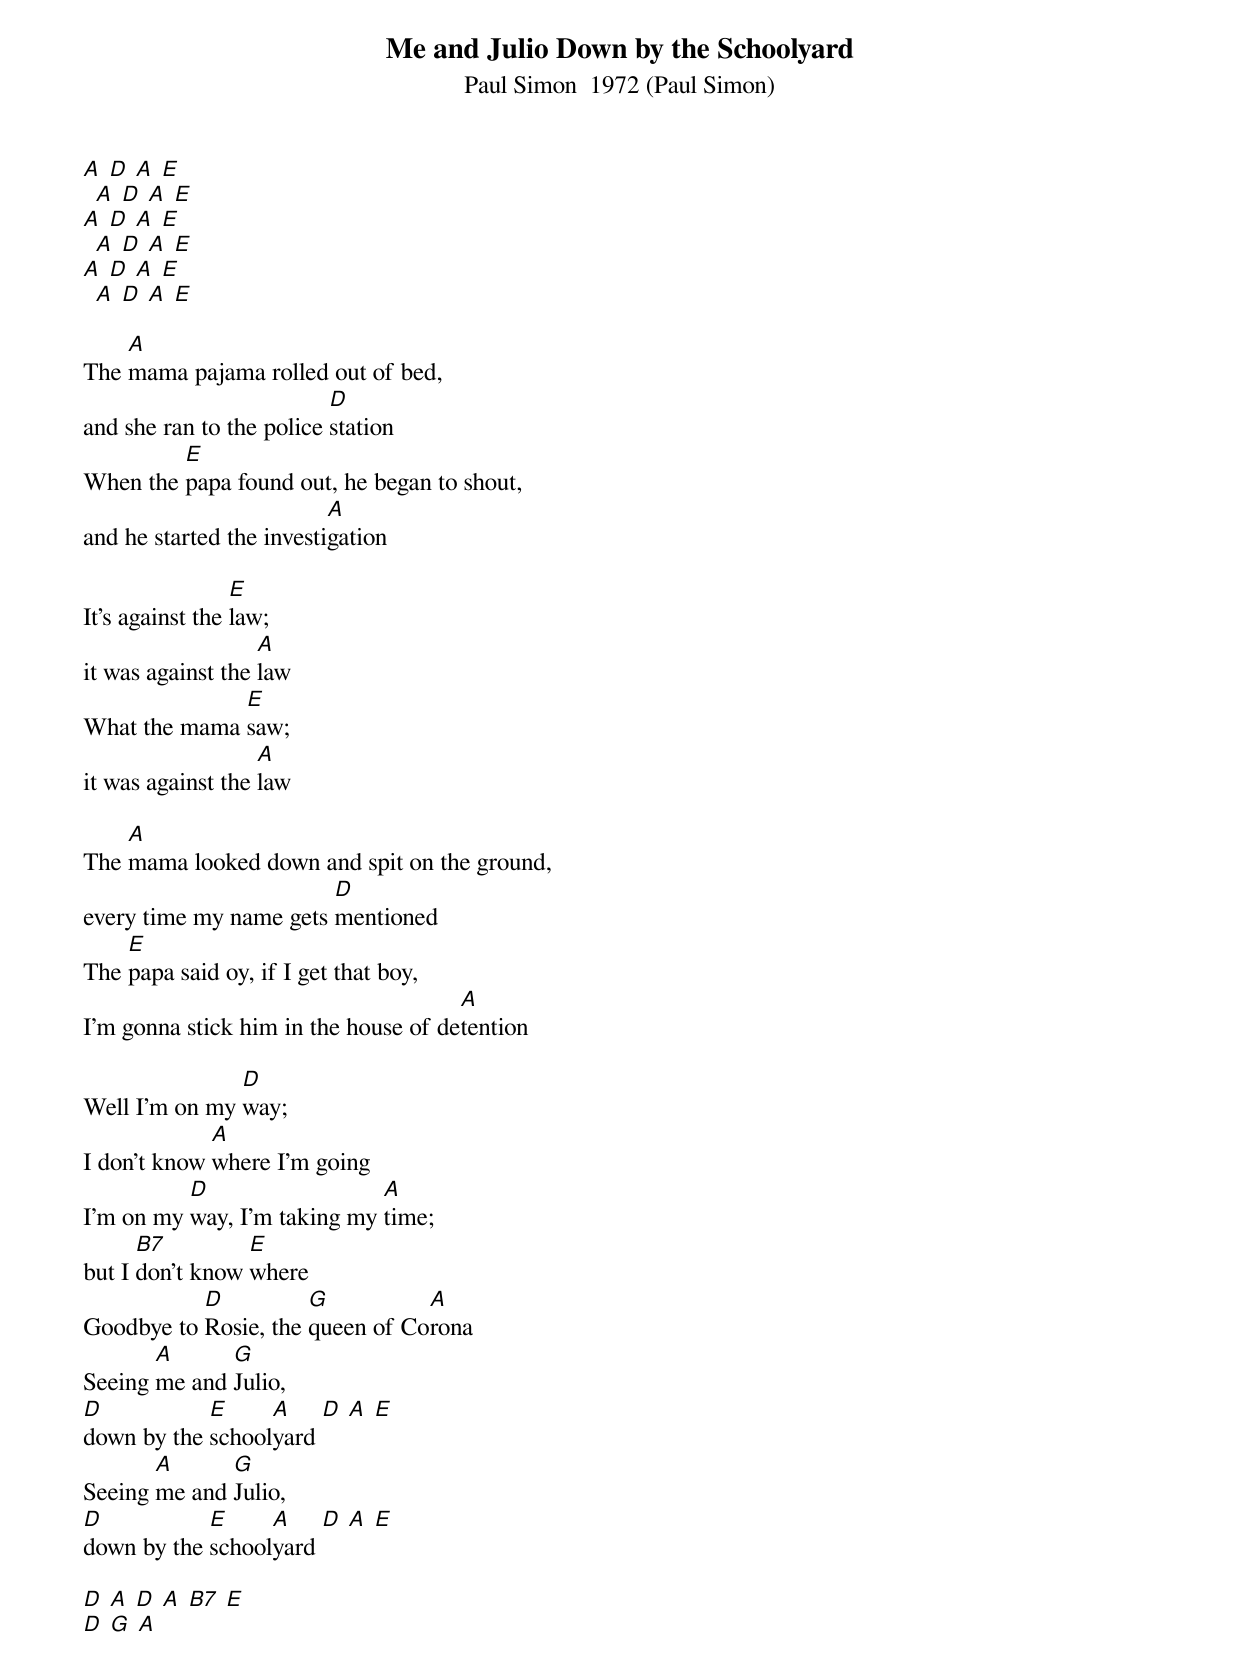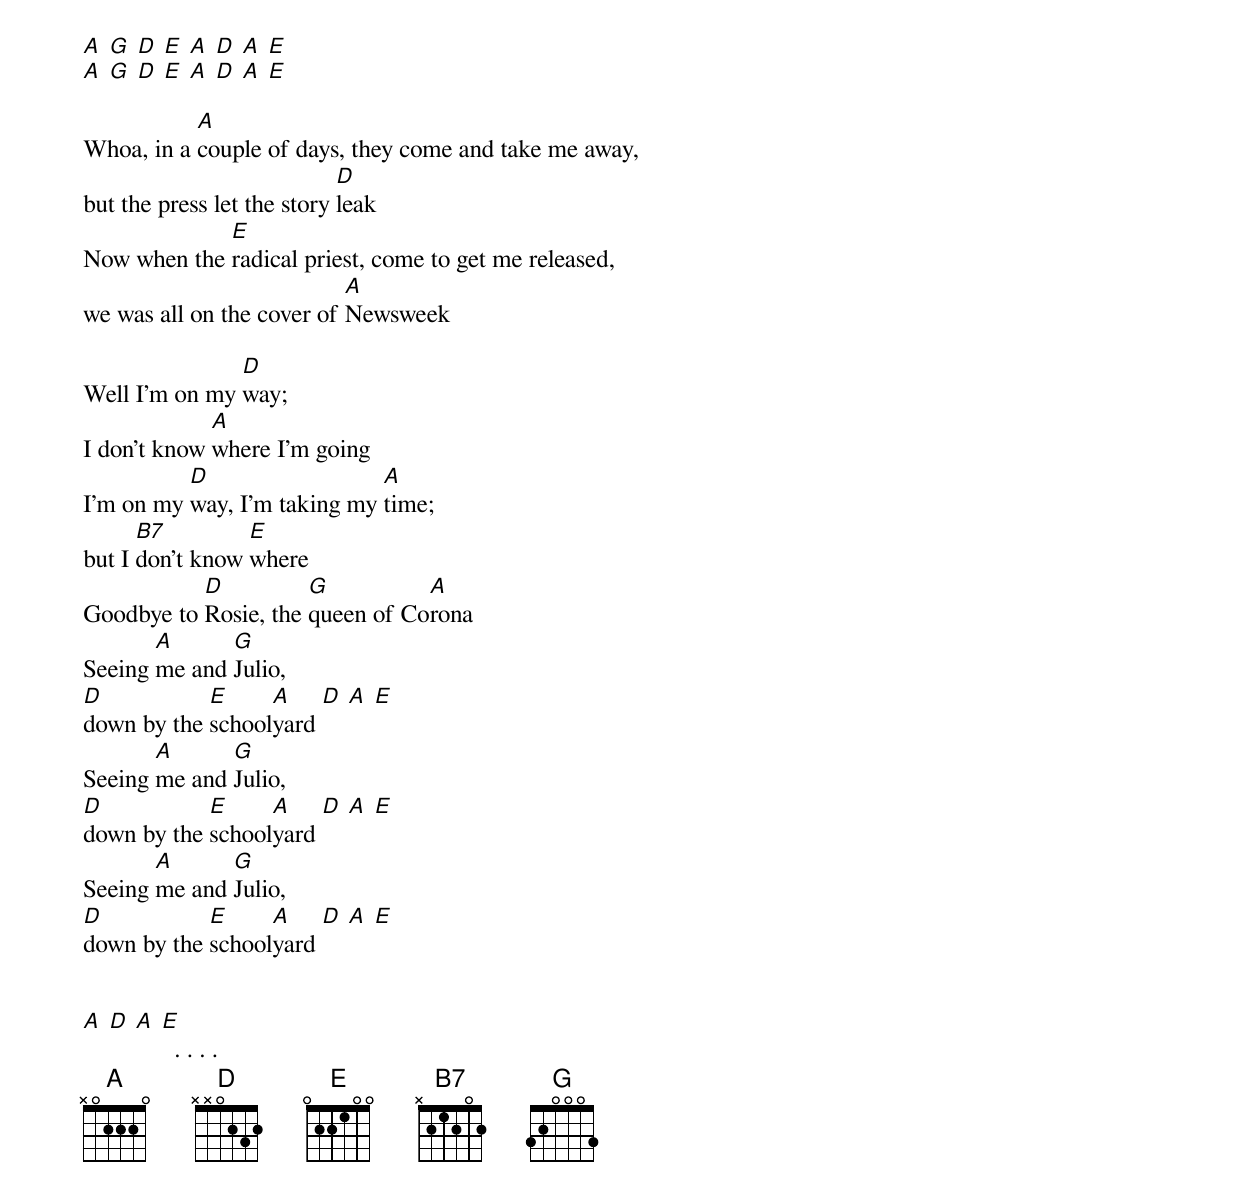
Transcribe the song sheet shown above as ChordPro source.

{t: Me and Julio Down by the Schoolyard}
{st: Paul Simon  1972 (Paul Simon)}

[A] [D] [A] [E]
  [A] [D] [A] [E]
[A] [D] [A] [E]
  [A] [D] [A] [E]
[A] [D] [A] [E]
  [A] [D] [A] [E]

The [A]mama pajama rolled out of bed,
and she ran to the police [D]station
When the [E]papa found out, he began to shout,
and he started the investi[A]gation

It's against the [E]law;
it was against the [A]law
What the mama [E]saw;
it was against the [A]law

The [A]mama looked down and spit on the ground,
every time my name gets [D]mentioned
The [E]papa said oy, if I get that boy,
I'm gonna stick him in the house of de[A]tention

Well I'm on my [D]way;
I don't know [A]where I'm going
I'm on my [D]way, I'm taking my [A]time;
but I [B7]don't know [E]where
Goodbye to [D]Rosie, the [G]queen of Co[A]rona
Seeing [A]me and [G]Julio,
[D]down by the [E]school[A]yard [D] [A] [E]
Seeing [A]me and [G]Julio,
[D]down by the [E]school[A]yard [D] [A] [E]

[D] [A] [D] [A] [B7] [E]
[D] [G] [A]
[A] [G] [D] [E] [A] [D] [A] [E]
[A] [G] [D] [E] [A] [D] [A] [E]

Whoa, in a [A]couple of days, they come and take me away,
but the press let the story [D]leak
Now when the [E]radical priest, come to get me released,
we was all on the cover of [A]Newsweek

Well I'm on my [D]way;
I don't know [A]where I'm going
I'm on my [D]way, I'm taking my [A]time;
but I [B7]don't know [E]where
Goodbye to [D]Rosie, the [G]queen of Co[A]rona
Seeing [A]me and [G]Julio,
[D]down by the [E]school[A]yard [D] [A] [E]
Seeing [A]me and [G]Julio,
[D]down by the [E]school[A]yard [D] [A] [E]
Seeing [A]me and [G]Julio,
[D]down by the [E]school[A]yard [D] [A] [E]


[A] [D] [A] [E]  . . . .
